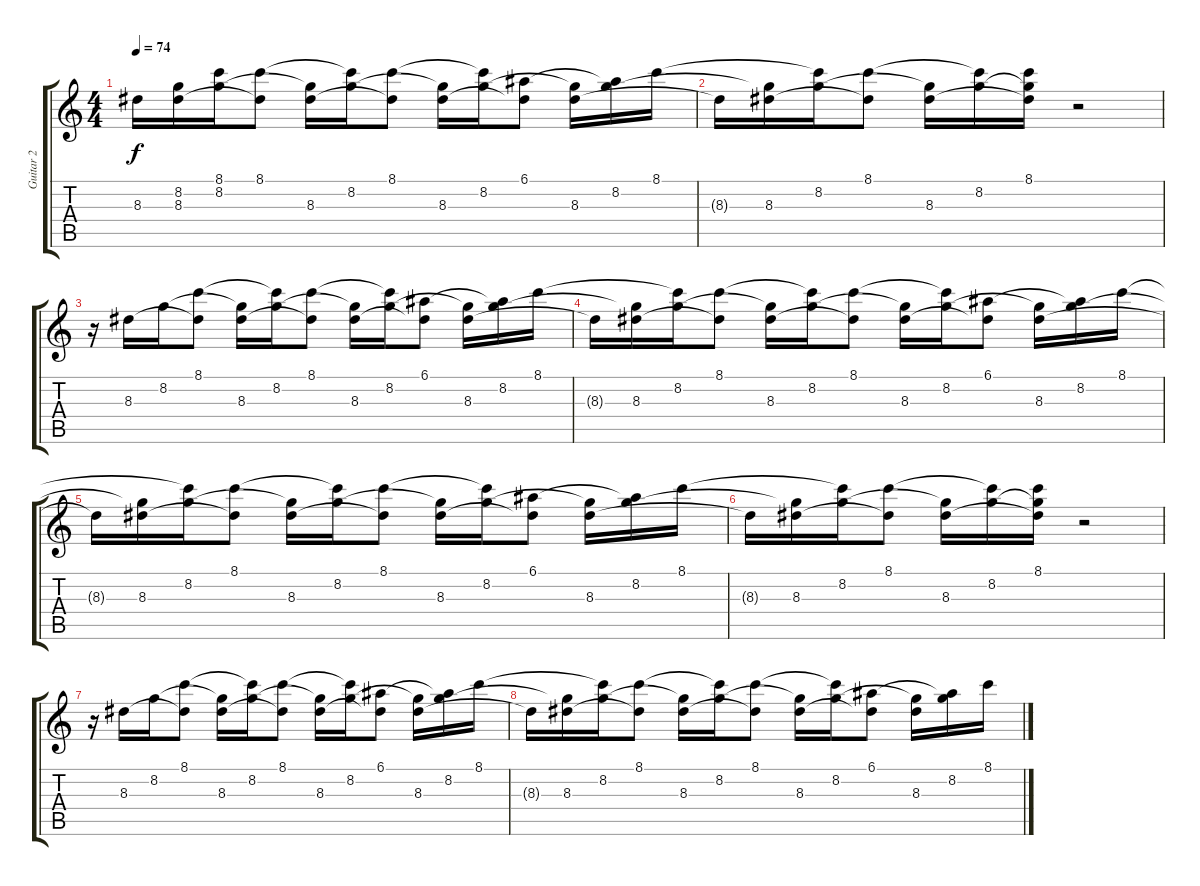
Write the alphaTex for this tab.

\track ("Guitar 2" "Guitar 2") {instrument overdrivenguitar}
\staff {score tabs}
\tuning (E4 B3 G3 D3 A2 E2) {hide}
\ts (4 4)
\tempo 74
\clef g2
\ks c
8.3{t}.16{dy f} (8.2{t} 8.3).16 (8.1{t} 8.2).16 (8.1 8.3{t}).8 (8.2{t} 8.3).16 (8.1{t} 8.2).16 (8.1 8.3{t}).8 (8.2{t} 8.3).16 (8.1{t} 8.2).16 (6.1 8.3{t}).8 (8.2{t} 8.3).16 (6.1{t} 8.2).16 8.1.16 |
8.3{t}.16 (8.2{t} 8.3).16 (8.1{t} 8.2).16 (8.1 8.3{t}).8 (8.2{t} 8.3).16 (8.1{t} 8.2).16 (8.1 8.2{t} 8.3{t}).16 r.2 |
r.16 8.3.16 8.2.16 (8.1 8.3{t}).8 (8.2{t} 8.3).16 (8.1{t} 8.2).16 (8.1 8.3{t}).8 (8.2{t} 8.3).16 (8.1{t} 8.2).16 (6.1 8.3{t}).8 (8.2{t} 8.3).16 (6.1{t} 8.2).16 8.1.16 |
8.3{t}.16 (8.2{t} 8.3).16 (8.1{t} 8.2).16 (8.1 8.3{t}).8 (8.2{t} 8.3).16 (8.1{t} 8.2).16 (8.1 8.3{t}).8 (8.2{t} 8.3).16 (8.1{t} 8.2).16 (6.1 8.3{t}).8 (8.2{t} 8.3).16 (6.1{t} 8.2).16 8.1.16 |
8.3{t}.16 (8.2{t} 8.3).16 (8.1{t} 8.2).16 (8.1 8.3{t}).8 (8.2{t} 8.3).16 (8.1{t} 8.2).16 (8.1 8.3{t}).8 (8.2{t} 8.3).16 (8.1{t} 8.2).16 (6.1 8.3{t}).8 (8.2{t} 8.3).16 (6.1{t} 8.2).16 8.1.16 |
8.3{t}.16 (8.2{t} 8.3).16 (8.1{t} 8.2).16 (8.1 8.3{t}).8 (8.2{t} 8.3).16 (8.1{t} 8.2).16 (8.1 8.2{t} 8.3{t}).16 r.2 |
r.16 8.3.16 8.2.16 (8.1 8.3{t}).8 (8.2{t} 8.3).16 (8.1{t} 8.2).16 (8.1 8.3{t}).8 (8.2{t} 8.3).16 (8.1{t} 8.2).16 (6.1 8.3{t}).8 (8.2{t} 8.3).16 (6.1{t} 8.2).16 8.1.16 |
8.3{t}.16 (8.2{t} 8.3).16 (8.1{t} 8.2).16 (8.1 8.3{t}).8 (8.2{t} 8.3).16 (8.1{t} 8.2).16 (8.1 8.3{t}).8 (8.2{t} 8.3).16 (8.1{t} 8.2).16 (6.1 8.3{t}).8 (8.2{t} 8.3).16 (6.1{t} 8.2).16 8.1.16
